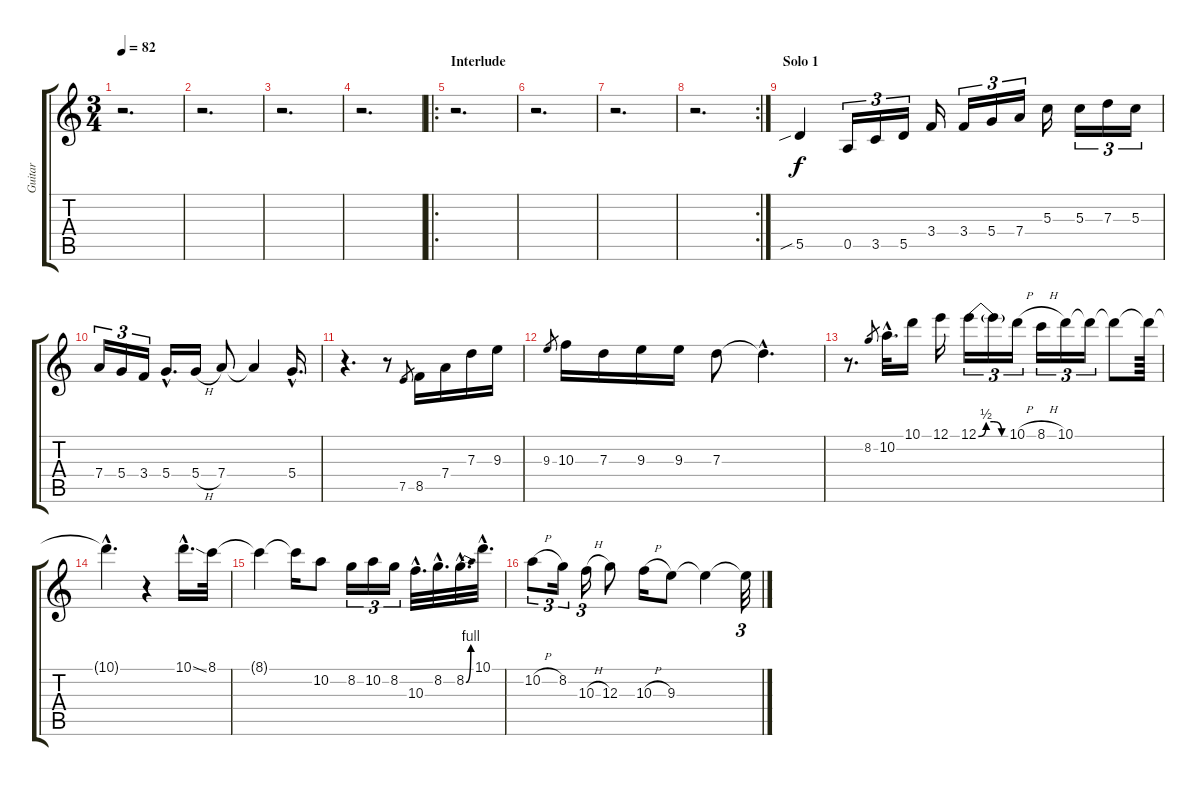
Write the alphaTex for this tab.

\track ("Guitar" "Guitar") {instrument overdrivenguitar}
\staff {score tabs}
\tuning (E4 B3 G3 D3 A2 E2) {hide}
\ts (3 4)
\tempo 82
\clef g2
\ks c
r.2{d dy f} |
r.2{d} |
r.2{d} |
r.2{d} |
\ro
\section ("" "Interlude")
r.2{d} |
r.2{d} |
r.2{d} |
\rc 2
r.2{d} |
\section ("" "Solo 1")
5.5{sib}.4 0.5.16{tu (3 2)} 3.5.16{tu (3 2)} 5.5.16{tu (3 2)} 3.4.16 3.4.16{tu (3 2)} 5.4.16{tu (3 2)} 7.4.16{tu (3 2)} 5.3.16 5.3.16{tu (3 2)} 7.3.16{tu (3 2)} 5.3.16{tu (3 2)} |
7.4.16{tu (3 2)} 5.4.16{tu (3 2)} 3.4.16{tu (3 2)} 5.4{hac}.16{d} 5.4{h}.16 7.4.8 7.4{t}.4 5.4{hac}.16{d} |
r.4{d} r.8 7.5.8{gr} 8.5.16 7.4.16 7.3.16 9.3.16 |
9.3.8{gr} 10.3.16 7.3.16 9.3.16 9.3.16 7.3.8 7.3{hac t}.4{d} |
r.8{d} 8.2.8{gr} 10.2{hac}.32{d} 10.1.16 12.1.16 12.1{be (custom 0 0 15 2 30 2 45 0 60 0)}.16{tu (3 2)} 12.1{t}.16{tu (3 2)} 10.1{h}.16{tu (3 2)} 8.1{h}.16{tu (3 2)} 10.1.16{tu (3 2)} 10.1{t}.16{tu (3 2)} 10.1{t}.8 10.1{t}.64 |
10.1{hac t}.4{d} r.4 10.1{ss hac}.16{d} 8.1.32 |
8.1{t}.4 8.1{t}.16 10.2.8 8.2.16{tu (3 2)} 10.2.16{tu (3 2)} 8.2.16{tu (3 2)} 10.3{hac}.32{d} 8.2{hac}.32{d} 8.2{be (bend 0 0 60 4) hac}.32{d} 10.1{hac}.32{d} |
10.2{h}.8{tu (3 2)} 8.2.16{tu (3 2)} 10.3{h}.16{tu (3 2)} 12.3.8 10.3{h}.16 9.3.8 9.3{t}.4 9.3{t}.32{tu (3 2)}
